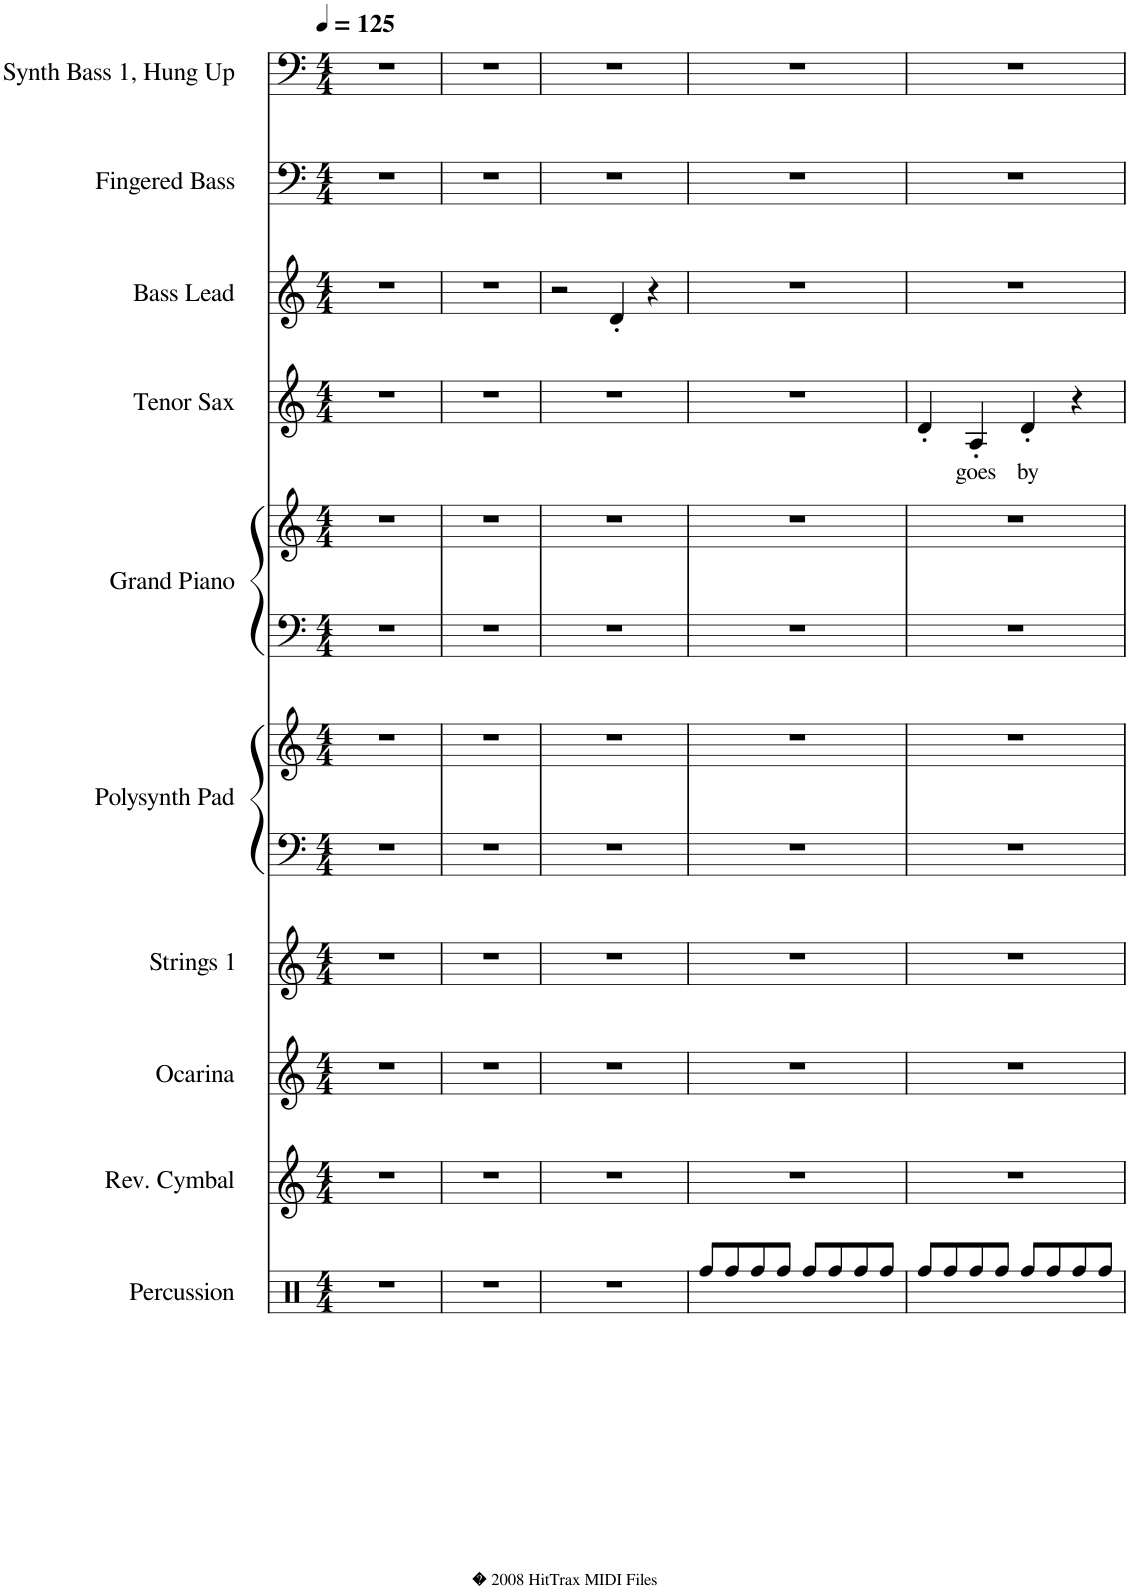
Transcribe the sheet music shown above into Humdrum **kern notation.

**kern	**kern	**kern	**kern	**kern	**kern	**kern	**kern	**kern	**text	**kern	**kern	**kern
*part10	*part9	*part8	*part7	*part6	*part6	*part5	*part5	*part4	*part4	*part3	*part2	*part1
*staff12	*staff11	*staff10	*staff9	*staff8	*staff7	*staff6	*staff5	*staff4	*staff4	*staff3	*staff2	*staff1
*I"Percussion	*I"Rev. Cymbal	*I"Ocarina	*I"Strings 1	*I"Polysynth Pad	*	*I"Grand Piano	*	*I"Tenor Sax	*	*I"Bass Lead	*I"Fingered Bass	*I"Synth Bass 1, Hung Up
*	*	*I'Oc	*I'Str	*	*	*I'Pno	*	*I'T Sax	*	*	*	*
*clefX	*clefG2	*clefG2	*clefG2	*clefF4	*clefG2	*clefF4	*clefG2	*clefG2	*	*clefG2	*clefF4	*clefF4
*	*	*	*	*	*	*	*	*Trd8c14	*	*	*	*
*k[]	*k[]	*k[]	*k[]	*k[]	*k[]	*k[]	*k[]	*k[]	*	*k[]	*k[]	*k[]
*M4/4	*M4/4	*M4/4	*M4/4	*M4/4	*M4/4	*M4/4	*M4/4	*M4/4	*	*M4/4	*M4/4	*M4/4
*MM125	*MM125	*MM125	*MM125	*MM125	*MM125	*MM125	*MM125	*MM125	*	*MM125	*MM125	*MM125
=1	=1	=1	=1	=1	=1	=1	=1	=1	=1	=1	=1	=1
1r	1r	1r	1r	1r	1r	1r	1r	1r	.	1r	1r	1r
=2	=2	=2	=2	=2	=2	=2	=2	=2	=2	=2	=2	=2
1r	1r	1r	1r	1r	1r	1r	1r	1r	.	1r	1r	1r
=3	=3	=3	=3	=3	=3	=3	=3	=3	=3	=3	=3	=3
1r	1r	1r	1r	1r	1r	1r	1r	1r	.	2r	1r	1r
.	.	.	.	.	.	.	.	.	.	4d'/	.	.
.	.	.	.	.	.	.	.	.	.	4r	.	.
=4	=4	=4	=4	=4	=4	=4	=4	=4	=4	=4	=4	=4
8Rff/L	1r	1r	1r	1r	1r	1r	1r	1r	.	1r	1r	1r
8Rff/	.	.	.	.	.	.	.	.	.	.	.	.
8Rff/	.	.	.	.	.	.	.	.	.	.	.	.
8Rff/J	.	.	.	.	.	.	.	.	.	.	.	.
8Rff/L	.	.	.	.	.	.	.	.	.	.	.	.
8Rff/	.	.	.	.	.	.	.	.	.	.	.	.
8Rff/	.	.	.	.	.	.	.	.	.	.	.	.
8Rff/J	.	.	.	.	.	.	.	.	.	.	.	.
=5	=5	=5	=5	=5	=5	=5	=5	=5	=5	=5	=5	=5
8Rff/L	1r	1r	1r	1r	1r	1r	1r	4d'/	.	1r	1r	1r
8Rff/	.	.	.	.	.	.	.	.	.	.	.	.
!	!	!	!	!	!	!	!	!	!LO:LY:b	!	!	!
8Rff/	.	.	.	.	.	.	.	4A'/	goes	.	.	.
8Rff/J	.	.	.	.	.	.	.	.	.	.	.	.
!	!	!	!	!	!	!	!	!	!LO:LY:b	!	!	!
8Rff/L	.	.	.	.	.	.	.	4d'/	by	.	.	.
8Rff/	.	.	.	.	.	.	.	.	.	.	.	.
8Rff/	.	.	.	.	.	.	.	4r	.	.	.	.
8Rff/J	.	.	.	.	.	.	.	.	.	.	.	.
=	=	=	=	=	=	=	=	=	=	=	=	=
*-	*-	*-	*-	*-	*-	*-	*-	*-	*-	*-	*-	*-
